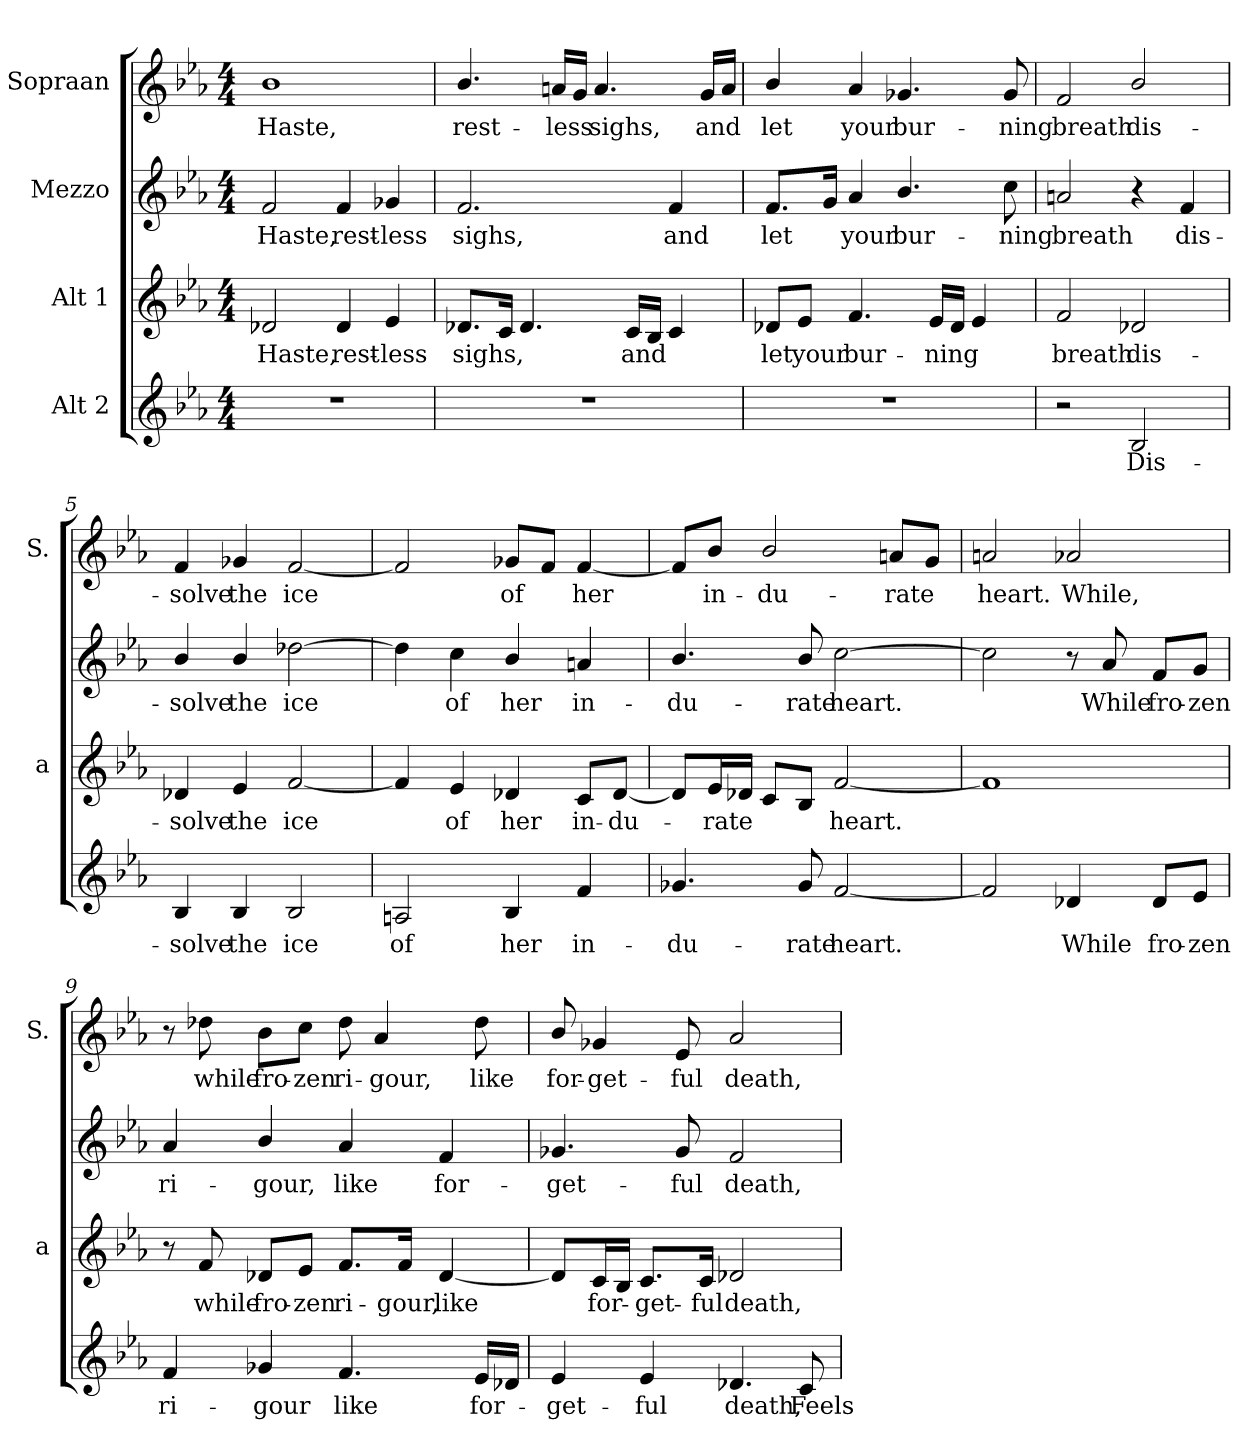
**kern	**text	**kern	**text	**kern	**text	**kern	**text
*part4	*part4	*part3	*part3	*part2	*part2	*part1	*part1
*staff4	*staff4	*staff3	*staff3	*staff2	*staff2	*staff1	*staff1
*I"Alt 2	*	*I"Alt 1	*	*I"Mezzo	*	*I"Sopraan	*
*	*	*I'a	*	*	*	*I'S.	*
*clefG2	*	*clefG2	*	*clefG2	*	*clefG2	*
*k[b-e-a-]	*	*k[b-e-a-]	*	*k[b-e-a-]	*	*k[b-e-a-]	*
*E-:	*	*E-:	*	*E-:	*	*E-:	*
*M4/4	*	*M4/4	*	*M4/4	*	*M4/4	*
=1	=1	=1	=1	=1	=1	=1	=1
!	!	!	!LO:LY:b	!	!LO:LY:b	!	!LO:LY:b
1r	.	2d-X/	Haste,	2f/	Haste,	1b-	Haste,
!	!	!	!LO:LY:b	!	!LO:LY:b	!	!
.	.	4d-/	-rest-	4f/	-rest-	.	.
!	!	!	!LO:LY:b	!	!LO:LY:b	!	!
.	.	4e-/	less	4g-X/	less	.	.
=2	=2	=2	=2	=2	=2	=2	=2
!	!	!	!LO:LY:b	!	!LO:LY:b	!	!LO:LY:b
1r	.	8.d-X/L	sighs,	2.f/	sighs,	4.b-/	-rest-
.	.	16c/Jk	.	.	.	.	.
.	.	4.d-/	.	.	.	.	.
!	!	!	!	!	!	!	!LO:LY:b
.	.	.	.	.	.	16an/LL	less
.	.	.	.	.	.	16g/JJ	.
!	!	!	!	!	!	!	!LO:LY:b
.	.	.	.	.	.	4.a/	sighs,
!	!	!	!LO:LY:b	!	!	!	!
.	.	16c/LL	and	.	.	.	.
.	.	16B-/JJ	.	.	.	.	.
!	!	!	!	!	!LO:LY:b	!	!
.	.	4c/	.	4f/	and	.	.
!	!	!	!	!	!	!	!LO:LY:b
.	.	.	.	.	.	16g/LL	and
.	.	.	.	.	.	16a/JJ	.
=3	=3	=3	=3	=3	=3	=3	=3
!	!	!	!LO:LY:b	!	!LO:LY:b	!	!LO:LY:b
1r	.	8d-X/L	let	8.f/L	let	4b-/	let
!	!	!	!LO:LY:b	!	!	!	!
.	.	8e-/J	your	.	.	.	.
.	.	.	.	16g/Jk	.	.	.
!	!	!	!LO:LY:b	!	!LO:LY:b	!	!LO:LY:b
.	.	4.f/	-bur-	4a-/	your	4a-/	your
!	!	!	!	!	!LO:LY:b	!	!LO:LY:b
.	.	.	.	4.b-/	-bur-	4.g-X/	-bur-
!	!	!	!LO:LY:b	!	!	!	!
.	.	16e-/LL	ning	.	.	.	.
.	.	16d-/JJ	.	.	.	.	.
.	.	4e-/	.	.	.	.	.
!	!	!	!	!	!LO:LY:b	!	!LO:LY:b
.	.	.	.	8cc\	ning	8g-/	ning
=4	=4	=4	=4	=4	=4	=4	=4
!	!	!	!LO:LY:b	!	!LO:LY:b	!	!LO:LY:b
2r	.	2f/	breath	2an/	breath	2f/	breath
!	!LO:LY:b	!	!LO:LY:b	!	!	!	!LO:LY:b
2B-/	Dis-	2d-X/	dis-	4r	.	2b-/	dis-
!	!	!	!	!	!LO:LY:b	!	!
.	.	.	.	4f/	dis-	.	.
!!LO:LB:g=z
=5	=5	=5	=5	=5	=5	=5	=5
!	!LO:LY:b	!	!LO:LY:b	!	!LO:LY:b	!	!LO:LY:b
4B-/	-solve	4d-X/	-solve	4b-/	-solve	4f/	-solve
!	!LO:LY:b	!	!LO:LY:b	!	!LO:LY:b	!	!LO:LY:b
4B-/	the	4e-/	the	4b-/	the	4g-X/	the
!	!LO:LY:b	!	!LO:LY:b	!	!LO:LY:b	!	!LO:LY:b
2B-/	ice	[2f/	ice	[2dd-X\	ice	[2f/	ice
=6	=6	=6	=6	=6	=6	=6	=6
!	!LO:LY:b	!	!	!	!	!	!
2An/	-of	4f/]	.	4dd-\]	.	2f/]	.
!	!	!	!LO:LY:b	!	!LO:LY:b	!	!
.	.	4e-/	-of	4cc\	-of	.	.
!	!LO:LY:b	!	!LO:LY:b	!	!LO:LY:b	!	!LO:LY:b
4B-/	her	4d-X/	her	4b-/	her	8g-X/L	-of
.	.	.	.	.	.	8f/J	.
!	!LO:LY:b	!	!LO:LY:b	!	!LO:LY:b	!	!LO:LY:b
4f/	in-	8c/L	in-	4an/	in-	[4f/	her
!	!	!	!LO:LY:b	!	!	!	!
.	.	[8d-/J	-du-	.	.	.	.
=7	=7	=7	=7	=7	=7	=7	=7
!	!LO:LY:b	!	!	!	!LO:LY:b	!	!
4.g-X/	-du-	8d-/L]	.	4.b-/	-du-	8f/L]	.
!	!	!	!LO:LY:b	!	!	!	!LO:LY:b
.	.	16e-/L	rate	.	.	8b-/J	in-
.	.	16d-X/JJ	.	.	.	.	.
!	!	!	!	!	!	!	!LO:LY:b
.	.	8c/L	.	.	.	2b-/	-du-
!	!LO:LY:b	!	!	!	!LO:LY:b	!	!
8g-/	rate	8B-/J	.	8b-/	rate	.	.
!	!LO:LY:b	!	!LO:LY:b	!	!LO:LY:b	!	!
[2f/	heart.	[2f/	heart.	[2cc\	heart.	.	.
!	!	!	!	!	!	!	!LO:LY:b
.	.	.	.	.	.	8an/L	rate
.	.	.	.	.	.	8g/J	.
=8	=8	=8	=8	=8	=8	=8	=8
!	!	!	!	!	!	!	!LO:LY:b
2f/]	.	1f]	.	2cc\]	.	2an/	heart.
!	!LO:LY:b	!	!	!	!	!	!LO:LY:b
4d-X/	While	.	.	8r	.	2a-X/	While,
!	!	!	!	!	!LO:LY:b	!	!
.	.	.	.	8a-/	While	.	.
!	!LO:LY:b	!	!	!	!LO:LY:b	!	!
8d-/L	fro-	.	.	8f/L	fro-	.	.
!	!LO:LY:b	!	!	!	!LO:LY:b	!	!
8e-/J	zen	.	.	8g/J	zen	.	.
!!LO:LB:g=z
=9	=9	=9	=9	=9	=9	=9	=9
!	!LO:LY:b	!	!	!	!LO:LY:b	!	!
4f/	ri-	8r	.	4a-/	ri-	8r	.
!	!	!	!LO:LY:b	!	!	!	!LO:LY:b
.	.	8f/	while	.	.	8dd-X\	while
!	!LO:LY:b	!	!LO:LY:b	!	!LO:LY:b	!	!LO:LY:b
4g-X/	-gour	8d-X/L	fro-	4b-/	-gour,	8b-\L	fro-
!	!	!	!LO:LY:b	!	!	!	!LO:LY:b
.	.	8e-/J	zen	.	.	8cc\J	zen
!	!LO:LY:b	!	!LO:LY:b	!	!LO:LY:b	!	!LO:LY:b
4.f/	like	8.f/L	ri-	4a-/	like	8dd-\	ri-
!	!	!	!	!	!	!	!LO:LY:b
.	.	.	.	.	.	4a-/	-gour,
!	!	!	!LO:LY:b	!	!	!	!
.	.	16f/Jk	-gour,	.	.	.	.
!	!	!	!LO:LY:b	!	!LO:LY:b	!	!
.	.	[4d-/	like	4f/	for-	.	.
!	!LO:LY:b	!	!	!	!	!	!LO:LY:b
16e-/LL	for-	.	.	.	.	8dd-\	like
16d-X/JJ	.	.	.	.	.	.	.
=10	=10	=10	=10	=10	=10	=10	=10
!	!LO:LY:b	!	!	!	!LO:LY:b	!	!LO:LY:b
4e-/	-get-	8d-/L]	.	4.g-X/	-get-	8b-/	for-
!	!	!	!LO:LY:b	!	!	!	!LO:LY:b
.	.	16c/L	for-	.	.	4g-X/	-get-
.	.	16B-/JJ	.	.	.	.	.
!	!LO:LY:b	!	!LO:LY:b	!	!	!	!
4e-/	ful	8.c/L	-get-	.	.	.	.
!	!	!	!	!	!LO:LY:b	!	!LO:LY:b
.	.	.	.	8g-/	ful	8e-/	ful
!	!	!	!LO:LY:b	!	!	!	!
.	.	16c/Jk	ful	.	.	.	.
!	!LO:LY:b	!	!LO:LY:b	!	!LO:LY:b	!	!LO:LY:b
4.d-X/	death,	2d-X/	death,	2f/	death,	2a-/	death,
!	!LO:LY:b	!	!	!	!	!	!
8c/	Feels	.	.	.	.	.	.
=	=	=	=	=	=	=	=
*-	*-	*-	*-	*-	*-	*-	*-
